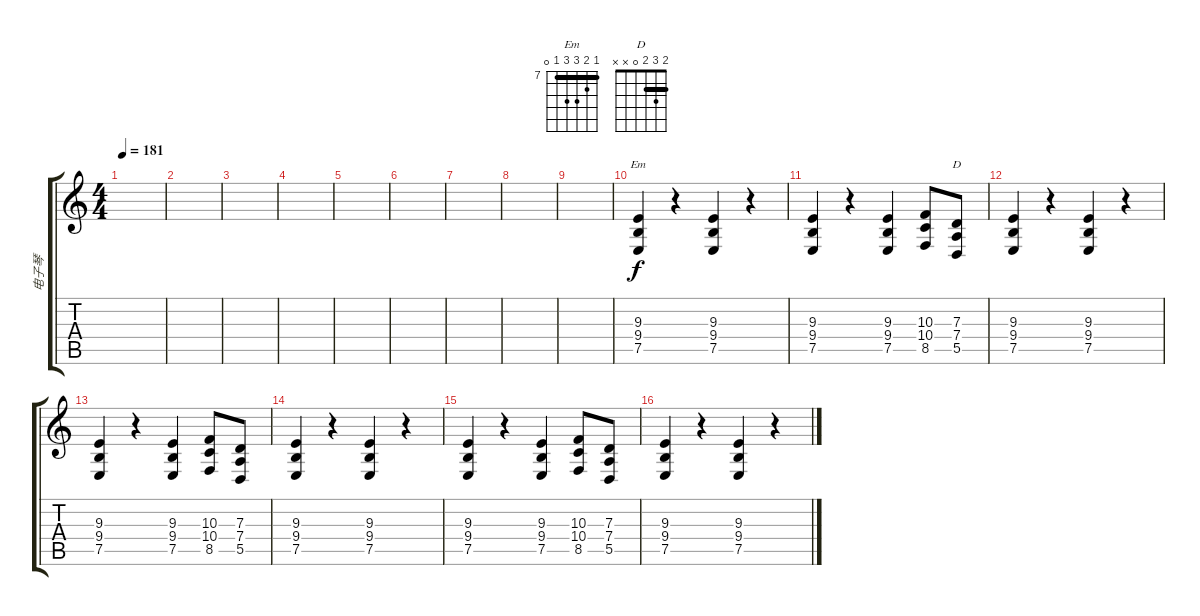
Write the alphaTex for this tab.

\track ("电子琴" "电子琴") {instrument musicbox}
\staff {score tabs}
\tuning (E4 B3 G3 D3 A2 E2) {hide}
\chord ("Em" 7 8 9 9 7 0) {firstfret 7 barre 7}
\chord ("D" 2 3 2 0 x x) {barre 2}
\ts (4 4)
\tempo 181
\clef g2
\ks c
|
|
|
|
|
|
|
|
|
(9.3 9.4 7.5).4{ch "Em" volume 13 instrument accordion} r.4 (9.3 9.4 7.5).4 r.4 |
(9.3 9.4 7.5).4 r.4 (9.3 9.4 7.5).4 (10.3 10.4 8.5).8 (7.3 7.4 5.5).8{ch "D"} |
(9.3 9.4 7.5).4 r.4 (9.3 9.4 7.5).4 r.4 |
(9.3 9.4 7.5).4 r.4 (9.3 9.4 7.5).4 (10.3 10.4 8.5).8 (7.3 7.4 5.5).8 |
(9.3 9.4 7.5).4 r.4 (9.3 9.4 7.5).4 r.4 |
(9.3 9.4 7.5).4 r.4 (9.3 9.4 7.5).4 (10.3 10.4 8.5).8 (7.3 7.4 5.5).8 |
(9.3 9.4 7.5).4 r.4 (9.3 9.4 7.5).4 r.4
